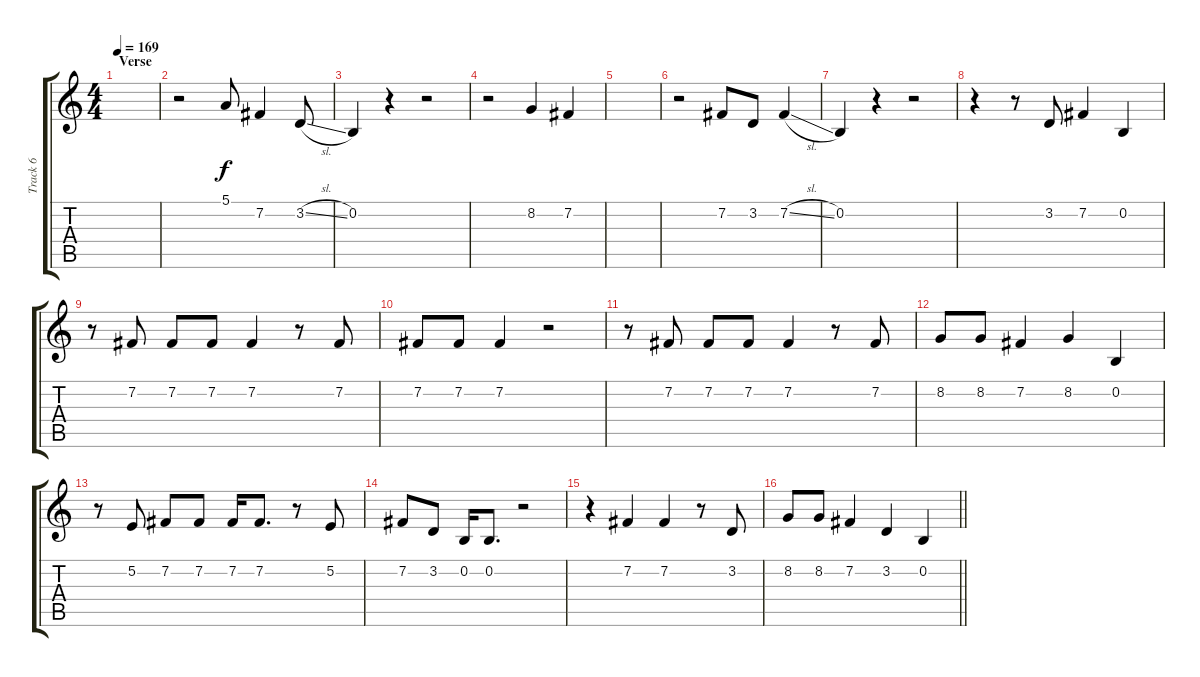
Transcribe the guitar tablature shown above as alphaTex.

\track ("Track 6" "Track 6") {instrument tenorsax}
\staff {score tabs}
\tuning (E4 B3 G3 D3 A2 E2) {hide}
\ts (4 4)
\section ("" "Verse")
\tempo 169
\clef g2
\ks c
|
r.2 5.1.8 7.2.4 3.2{sl}.8 |
0.2.4 r.4 r.2 |
r.2 8.2.4 7.2.4 |
|
r.2 7.2.8 3.2.8 7.2{sl}.4 |
0.2.4 r.4 r.2 |
r.4 r.8 3.2.8 7.2.4 0.2.4 |
r.8 7.2.8 7.2.8 7.2.8 7.2.4 r.8 7.2.8 |
7.2.8 7.2.8 7.2.4 r.2 |
r.8 7.2.8 7.2.8 7.2.8 7.2.4 r.8 7.2.8 |
8.2.8 8.2.8 7.2.4 8.2.4 0.2.4 |
r.8 5.2.8 7.2.8 7.2.8 7.2.16 7.2.8{d} r.8 5.2.8 |
7.2.8 3.2.8 0.2.16 0.2.8{d} r.2 |
r.4 7.2.4 7.2.4 r.8 3.2.8 |
\barLineRight lightlight
8.2.8 8.2.8 7.2.4 3.2.4 0.2.4
